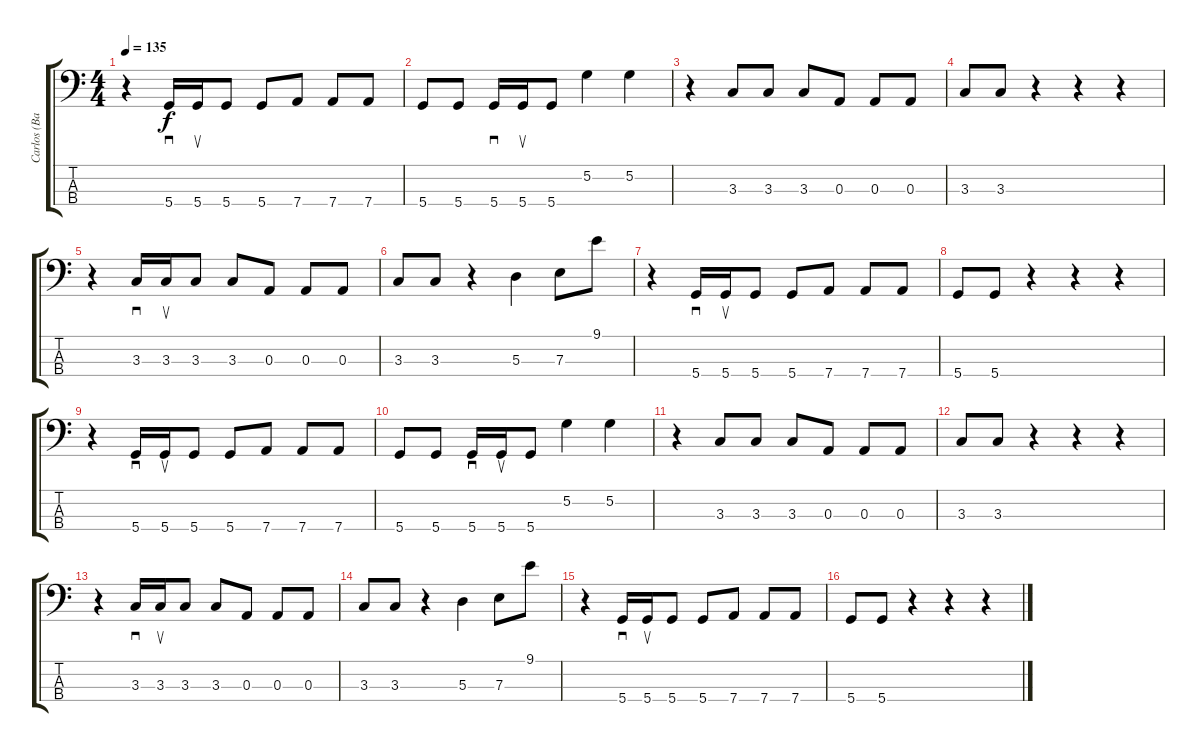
\track ("Carlos (Bass)" "Carlos (Ba") {instrument electricbasspick}
\staff {score tabs}
\tuning (G2 D2 A1 D1) {hide}
\ts (4 4)
\tempo 135
\clef f4
\ks c
r.4{dy f} 5.4.16{sd} 5.4.16{su} 5.4.8 5.4.8 7.4.8 7.4.8 7.4.8 |
5.4.8 5.4.8 5.4.16{sd} 5.4.16{su} 5.4.8 5.2.4 5.2.4 |
r.4 3.3.8 3.3.8 3.3.8 0.3.8 0.3.8 0.3.8 |
3.3.8 3.3.8 r.4 r.4 r.4 |
r.4 3.3.16{sd} 3.3.16{su} 3.3.8 3.3.8 0.3.8 0.3.8 0.3.8 |
3.3.8 3.3.8 r.4 5.3.4 7.3.8 9.1.8 |
r.4 5.4.16{sd} 5.4.16{su} 5.4.8 5.4.8 7.4.8 7.4.8 7.4.8 |
5.4.8 5.4.8 r.4 r.4 r.4 |
r.4 5.4.16{sd} 5.4.16{su} 5.4.8 5.4.8 7.4.8 7.4.8 7.4.8 |
5.4.8 5.4.8 5.4.16{sd} 5.4.16{su} 5.4.8 5.2.4 5.2.4 |
r.4 3.3.8 3.3.8 3.3.8 0.3.8 0.3.8 0.3.8 |
3.3.8 3.3.8 r.4 r.4 r.4 |
r.4 3.3.16{sd} 3.3.16{su} 3.3.8 3.3.8 0.3.8 0.3.8 0.3.8 |
3.3.8 3.3.8 r.4 5.3.4 7.3.8 9.1.8 |
r.4 5.4.16{sd} 5.4.16{su} 5.4.8 5.4.8 7.4.8 7.4.8 7.4.8 |
5.4.8 5.4.8 r.4 r.4 r.4
